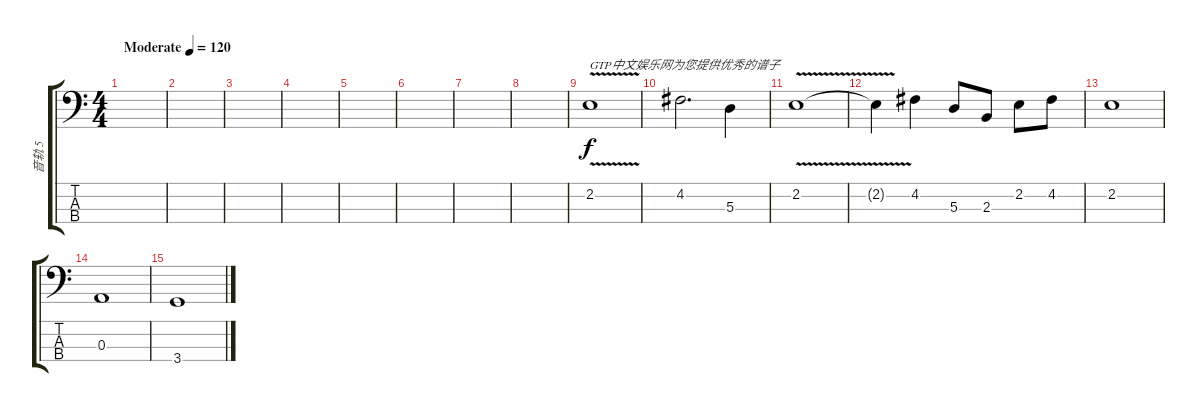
\track ("音轨 5" "音轨 5") {instrument electricbassfinger}
\staff {score tabs}
\tuning (G2 D2 A1 E1) {hide}
\ts (4 4)
\tempo (120 "Moderate")
\clef f4
\ks c
|
|
|
|
|
|
|
|
2.2{v}.1{txt "GTP中文娱乐网为您提供优秀的谱子"} |
4.2.2{d} 5.3.4 |
2.2{v}.1 |
2.2{t}.4 4.2.4 5.3.8 2.3.8 2.2.8 4.2.8 |
2.2.1 |
0.3.1 |
3.4.1
